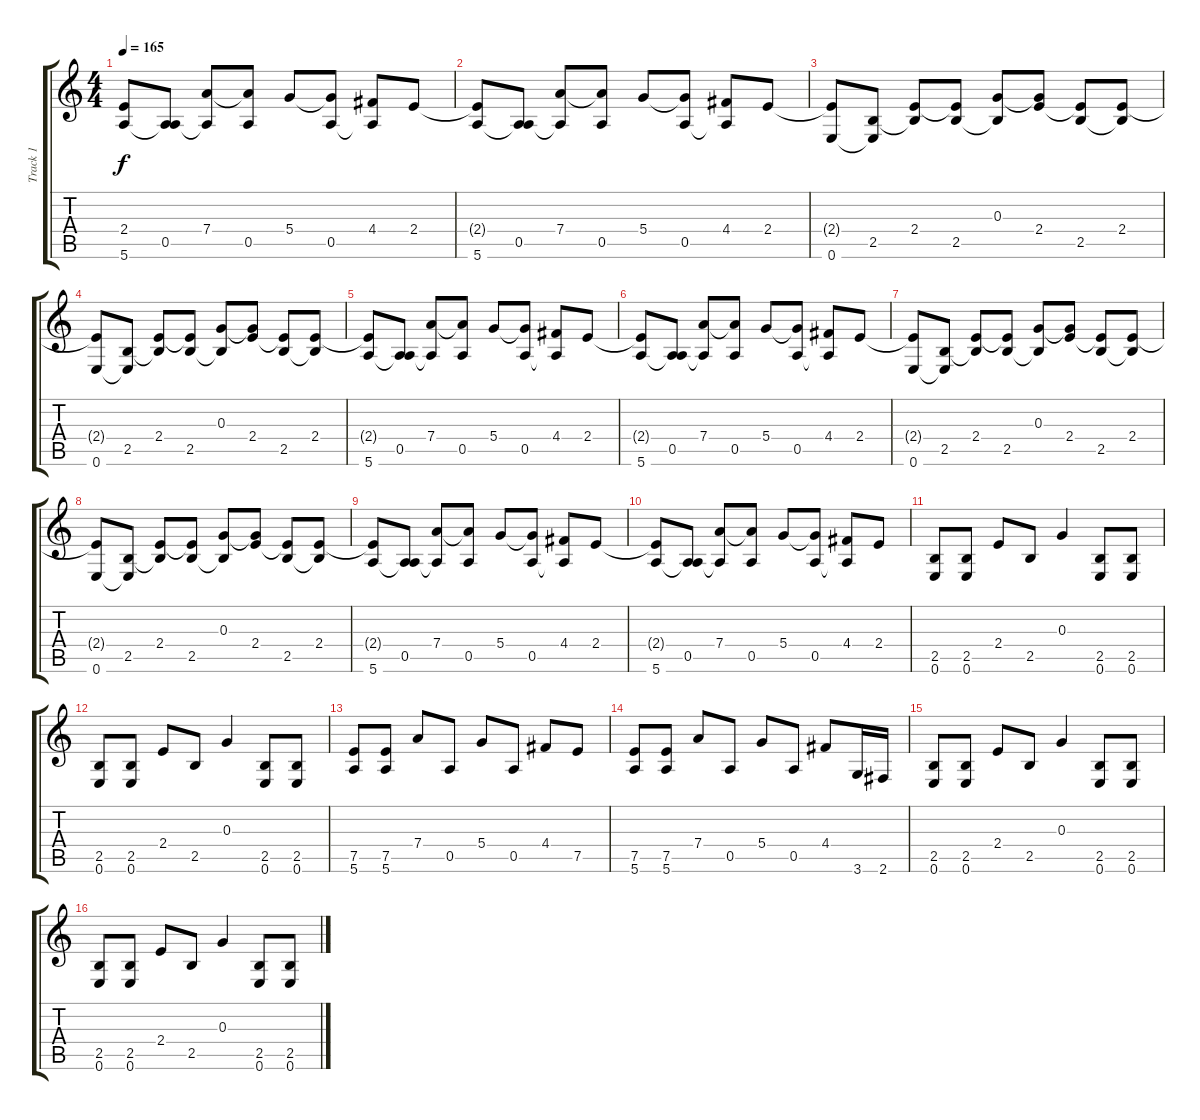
\track ("Track 1" "Track 1") {instrument distortionguitar}
\staff {score tabs}
\tuning (E4 B3 G3 D3 A2 E2) {hide}
\ts (4 4)
\tempo 165
\clef g2
\ks c
(2.4{t} 5.6).8{dy f} (0.5 5.6{t}).8 (7.4 0.5{t}).8 (7.4{t} 0.5).8 5.4.8 (5.4{t} 0.5).8 (4.4 0.5{t}).8 2.4.8 |
(2.4{t} 5.6).8 (0.5 5.6{t}).8 (7.4 0.5{t}).8 (7.4{t} 0.5).8 5.4.8 (5.4{t} 0.5).8 (4.4 0.5{t}).8 2.4.8 |
(2.4{t} 0.6).8{instrument distortionguitar} (2.5 0.6{t}).8 (2.4 2.5{t}).8 (2.4{t} 2.5).8 (0.3 2.5{t}).8 (0.3{t} 2.4).8 (2.4{t} 2.5).8 (2.4 2.5{t}).8 |
(2.4{t} 0.6).8 (2.5 0.6{t}).8 (2.4 2.5{t}).8 (2.4{t} 2.5).8 (0.3 2.5{t}).8 (0.3{t} 2.4).8 (2.4{t} 2.5).8 (2.4 2.5{t}).8 |
(2.4{t} 5.6).8 (0.5 5.6{t}).8 (7.4 0.5{t}).8 (7.4{t} 0.5).8 5.4.8 (5.4{t} 0.5).8 (4.4 0.5{t}).8 2.4.8 |
(2.4{t} 5.6).8 (0.5 5.6{t}).8 (7.4 0.5{t}).8 (7.4{t} 0.5).8 5.4.8 (5.4{t} 0.5).8 (4.4 0.5{t}).8 2.4.8 |
(2.4{t} 0.6).8{instrument distortionguitar} (2.5 0.6{t}).8 (2.4 2.5{t}).8 (2.4{t} 2.5).8 (0.3 2.5{t}).8 (0.3{t} 2.4).8 (2.4{t} 2.5).8 (2.4 2.5{t}).8 |
(2.4{t} 0.6).8 (2.5 0.6{t}).8 (2.4 2.5{t}).8 (2.4{t} 2.5).8 (0.3 2.5{t}).8 (0.3{t} 2.4).8 (2.4{t} 2.5).8 (2.4 2.5{t}).8 |
(2.4{t} 5.6).8 (0.5 5.6{t}).8 (7.4 0.5{t}).8 (7.4{t} 0.5).8 5.4.8 (5.4{t} 0.5).8 (4.4 0.5{t}).8 2.4.8 |
(2.4{t} 5.6).8 (0.5 5.6{t}).8 (7.4 0.5{t}).8 (7.4{t} 0.5).8 5.4.8 (5.4{t} 0.5).8 (4.4 0.5{t}).8 2.4.8 |
(2.5 0.6).8 (2.5 0.6).8 2.4.8 2.5.8 0.3.4 (2.5 0.6).8 (2.5 0.6).8 |
(2.5 0.6).8 (2.5 0.6).8 2.4.8 2.5.8 0.3.4 (2.5 0.6).8 (2.5 0.6).8 |
(7.5 5.6).8 (7.5 5.6).8 7.4.8 0.5.8 5.4.8 0.5.8 4.4.8 7.5.8 |
(7.5 5.6).8 (7.5 5.6).8 7.4.8 0.5.8 5.4.8 0.5.8 4.4.8 3.6.16 2.6.16 |
(2.5 0.6).8 (2.5 0.6).8 2.4.8 2.5.8 0.3.4 (2.5 0.6).8 (2.5 0.6).8 |
(2.5 0.6).8 (2.5 0.6).8 2.4.8 2.5.8 0.3.4 (2.5 0.6).8 (2.5 0.6).8
